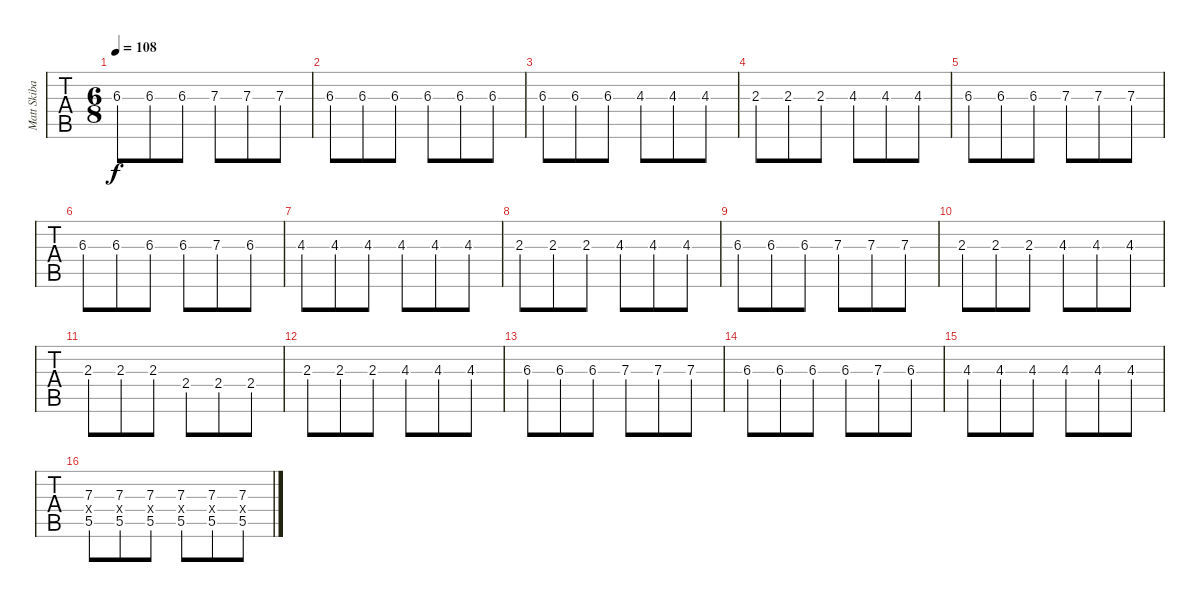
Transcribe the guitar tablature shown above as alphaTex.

\track ("Matt Skiba - Guitar Two" "Matt Skiba") {instrument distortionguitar}
\staff {tabs}
\tuning (E4 B3 G3 D3 A2 E2) {hide}
\ts (6 8)
\tempo 108
\clef g2
\ks a
6.3.8{dy f} 6.3.8 6.3.8 7.3.8 7.3.8 7.3.8 |
6.3.8 6.3.8 6.3.8 6.3.8 6.3.8 6.3.8 |
6.3.8 6.3.8 6.3.8 4.3.8 4.3.8 4.3.8 |
2.3.8 2.3.8 2.3.8 4.3.8 4.3.8 4.3.8 |
6.3.8 6.3.8 6.3.8 7.3.8 7.3.8 7.3.8 |
6.3.8 6.3.8 6.3.8 6.3.8 7.3.8 6.3.8 |
4.3.8 4.3.8 4.3.8 4.3.8 4.3.8 4.3.8 |
2.3.8 2.3.8 2.3.8 4.3.8 4.3.8 4.3.8 |
6.3.8 6.3.8 6.3.8 7.3.8 7.3.8 7.3.8 |
2.3.8 2.3.8 2.3.8 4.3.8 4.3.8 4.3.8 |
2.3.8 2.3.8 2.3.8 2.4.8 2.4.8 2.4.8 |
2.3.8 2.3.8 2.3.8 4.3.8 4.3.8 4.3.8 |
6.3.8 6.3.8 6.3.8 7.3.8 7.3.8 7.3.8 |
6.3.8 6.3.8 6.3.8 6.3.8 7.3.8 6.3.8 |
4.3.8 4.3.8 4.3.8 4.3.8 4.3.8 4.3.8 |
(7.3 5.4{x} 5.5).8 (7.3 5.4{x} 5.5).8 (7.3 5.4{x} 5.5).8 (7.3 5.4{x} 5.5).8 (7.3 5.4{x} 5.5).8 (7.3 5.4{x} 5.5).8
